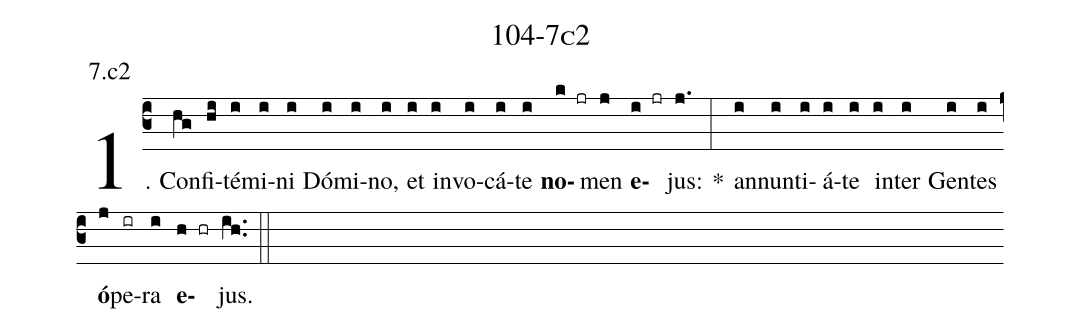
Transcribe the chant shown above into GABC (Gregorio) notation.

name: 104-7c2;
annotation: 7.c2;
%%
(c3)1. Con(hg)fi(hi)té(i)mi(i)ni(i) Dó(i)mi(i)no,(i) et(i) in(i)vo(i)cá(i)te(i) <b>no</b>(k jr)men(j) <b>e</b>(i jr)jus:(j.) *(:) an(i)nun(i)ti(i)á(i)te(i) in(i)ter(i) Gen(i)tes(i) <b>ó</b>(j)pe(ir)ra(i) <b>e</b>(h hr)jus.(ih..) (::)
